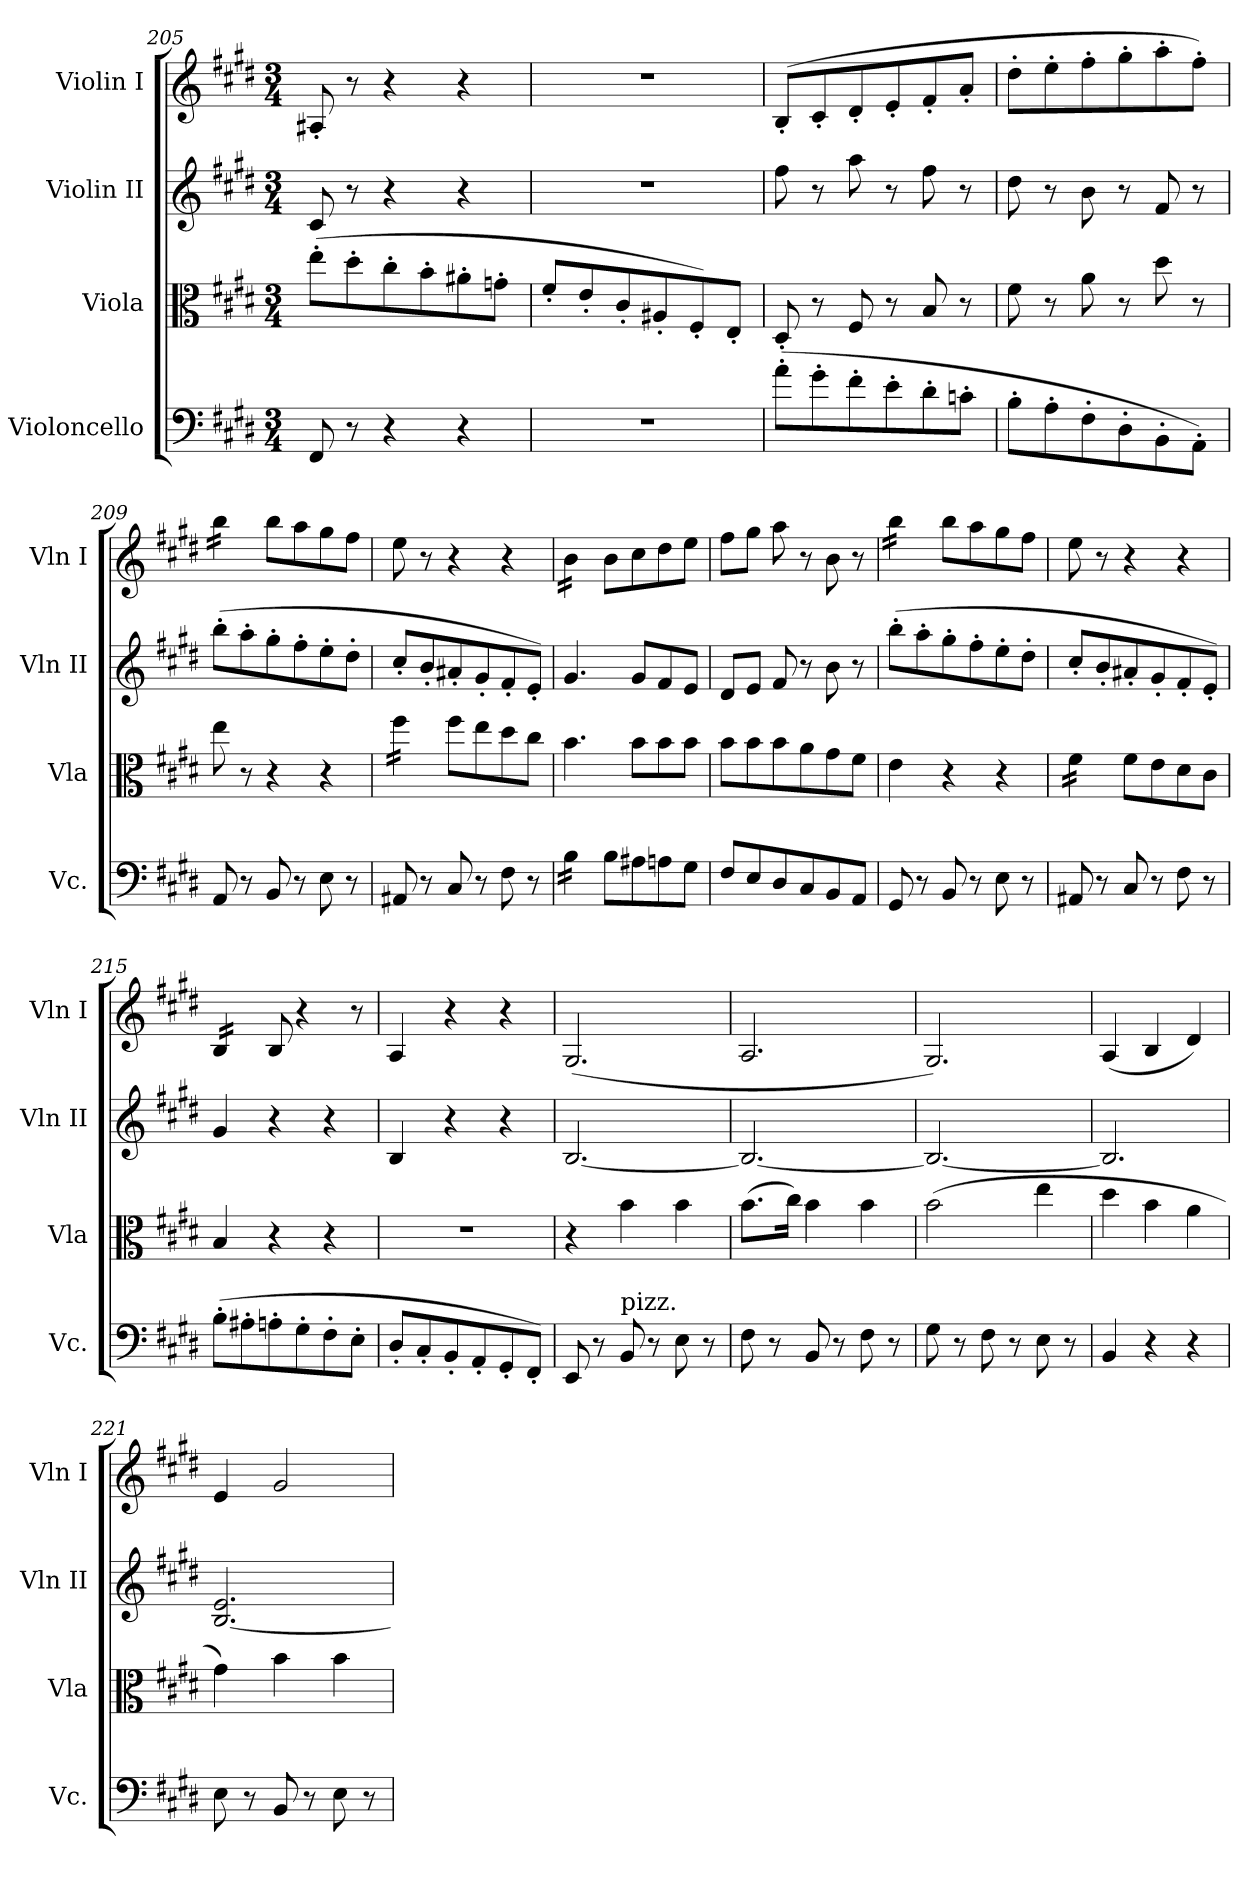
**kern	**kern	**kern	**kern
*part4	*part3	*part2	*part1
*staff4	*staff3	*staff2	*staff1
*I"Violoncello	*I"Viola	*I"Violin II	*I"Violin I
*I'Vc.	*I'Vla	*I'Vln II	*I'Vln I
*clefF4	*clefC3	*clefG2	*clefG2
*k[f#c#g#d#]	*k[f#c#g#d#]	*k[f#c#g#d#]	*k[f#c#g#d#]
*M3/4	*M3/4	*M3/4	*M3/4
=205	=205	=205	=205
8FF#/	(8ee'\L	8c#/	8A#X'/
8r	8dd#'\	8r	8r
4r	8cc#'\	4r	4r
.	8b'\	.	.
4r	8a#X'\	4r	4r
.	8gn'\J	.	.
!!LO:LB:g=z
=206	=206	=206	=206
2.r	8f#'/L	2.r	2.r
.	8e'/	.	.
.	8c#'/	.	.
.	8A#X'/	.	.
.	8F#'/)	.	.
.	8E'/J	.	.
=207	=207	=207	=207
(8a'\L	8D#'/	8ff#\	(8B'/L
8g#'\	8r	8r	8c#'/
8f#'\	8F#/	8aa\	8d#'/
8e'\	8r	8r	8e'/
8d#'\	8B/	8ff#\	8f#'/
8cn'\J	8r	8r	8a'/J
=208	=208	=208	=208
8B'\L	8f#\	8dd#\	8dd#'\L
8A'\	8r	8r	8ee'\
8F#'\	8a\	8b\	8ff#'\
8D#'\	8r	8r	8gg#'\
8BB'\	8dd#\	8f#/	8aa'\
8AA'\J)	8r	8r	8ff#'\J)
=209	=209	=209	=209
*	*	*	*tremolo
8AA/	8ee\	(8bb'\L	16bb\LL
.	.	.	16bb\
8r	8r	8aa'\	16bb\
.	.	.	16bb\JJ
*	*	*	*Xtremolo
8BB/	4r	8gg#'\	8bb\L
8r	.	8ff#'\	8aa\
8E\	4r	8ee'\	8gg#\
8r	.	8dd#'\J	8ff#\J
=210	=210	=210	=210
*	*tremolo	*	*
8AA#X/	16ff#\LL	8cc#'/L	8ee\
.	16ff#\	.	.
8r	16ff#\	8b'/	8r
.	16ff#\JJ	.	.
*	*Xtremolo	*	*
8C#/	8ff#\L	8a#X'/	4r
8r	8ee\	8g#'/	.
8F#\	8dd#\	8f#'/	4r
8r	8cc#\J	8e'/J)	.
=211	=211	=211	=211
*tremolo	*	*	*
*	*	*	*tremolo
16B\LL	4.b\	4.g#/	16b\LL
16B\	.	.	16b\
16B\	.	.	16b\
16B\JJ	.	.	16b\JJ
*	*	*	*Xtremolo
*Xtremolo	*	*	*
8B\L	.	.	8b\L
8A#X\	8b\L	8g#/L	8cc#\
8An\	8b\	8f#/	8dd#\
8G#\J	8b\J	8e/J	8ee\J
=212	=212	=212	=212
8F#/L	8b\L	8d#/L	8ff#\L
8E/	8b\	8e/J	8gg#\J
8D#/	8b\	8f#/	8aa\
8C#/	8a\	8r	8r
8BB/	8g#\	8b\	8b\
8AA/J	8f#\J	8r	8r
=213	=213	=213	=213
*	*	*	*tremolo
8GG#/	4e\	(8bb'\L	16bb\LL
.	.	.	16bb\
8r	.	8aa'\	16bb\
.	.	.	16bb\JJ
*	*	*	*Xtremolo
8BB/	4r	8gg#'\	8bb\L
8r	.	8ff#'\	8aa\
8E\	4r	8ee'\	8gg#\
8r	.	8dd#'\J	8ff#\J
!!LO:PB:g=z
=214	=214	=214	=214
*	*tremolo	*	*
8AA#X/	16f#\LL	8cc#'/L	8ee\
.	16f#\	.	.
8r	16f#\	8b'/	8r
.	16f#\JJ	.	.
*	*Xtremolo	*	*
8C#/	8f#\L	8a#X'/	4r
8r	8e\	8g#'/	.
8F#\	8d#\	8f#'/	4r
8r	8c#\J	8e'/J)	.
!!LO:LB:g=z
=215	=215	=215	=215
*	*	*	*tremolo
(8B'\L	4B/	4g#/	16B/LL
.	.	.	16B/
8A#X'\	.	.	16B/
.	.	.	16B/JJ
*	*	*	*Xtremolo
8An'\	4r	4r	8B/
8G#'\	.	.	4r
8F#'\	4r	4r	.
8E'\J	.	.	8r
=216	=216	=216	=216
8D#'/L	2.r	4B/	4A/
8C#'/	.	.	.
8BB'/	.	4r	4r
8AA'/	.	.	.
8GG#'/	.	4r	4r
8FF#'/J)	.	.	.
=217	=217	=217	=217
8EE/	4r	[2.B/	(2.G#/
8r	.	.	.
!LO:TX:a:t=pizz.	!	!	!
8BB/	4b\	.	.
8r	.	.	.
8E\	4b\	.	.
8r	.	.	.
=218	=218	=218	=218
8F#\	(8.b\L	2.B/_	2.A/
8r	.	.	.
.	16cc#\Jk)	.	.
8BB/	4b\	.	.
8r	.	.	.
8F#\	4b\	.	.
8r	.	.	.
=219	=219	=219	=219
8G#\	(2b\	2.B/_	2.G#/)
8r	.	.	.
8F#\	.	.	.
8r	.	.	.
8E\	4ee\	.	.
8r	.	.	.
=220	=220	=220	=220
4BB/	4dd#\	2.B/]	(4A/
4r	4b\	.	4B/
4r	4a\	.	4d#/)
=221	=221	=221	=221
8E\	4g#\)	[2.B/ 2.e/	4e/
8r	.	.	.
8BB/	4b\	.	2g#/
8r	.	.	.
8E\	4b\	.	.
8r	.	.	.
=	=	=	=
*-	*-	*-	*-
